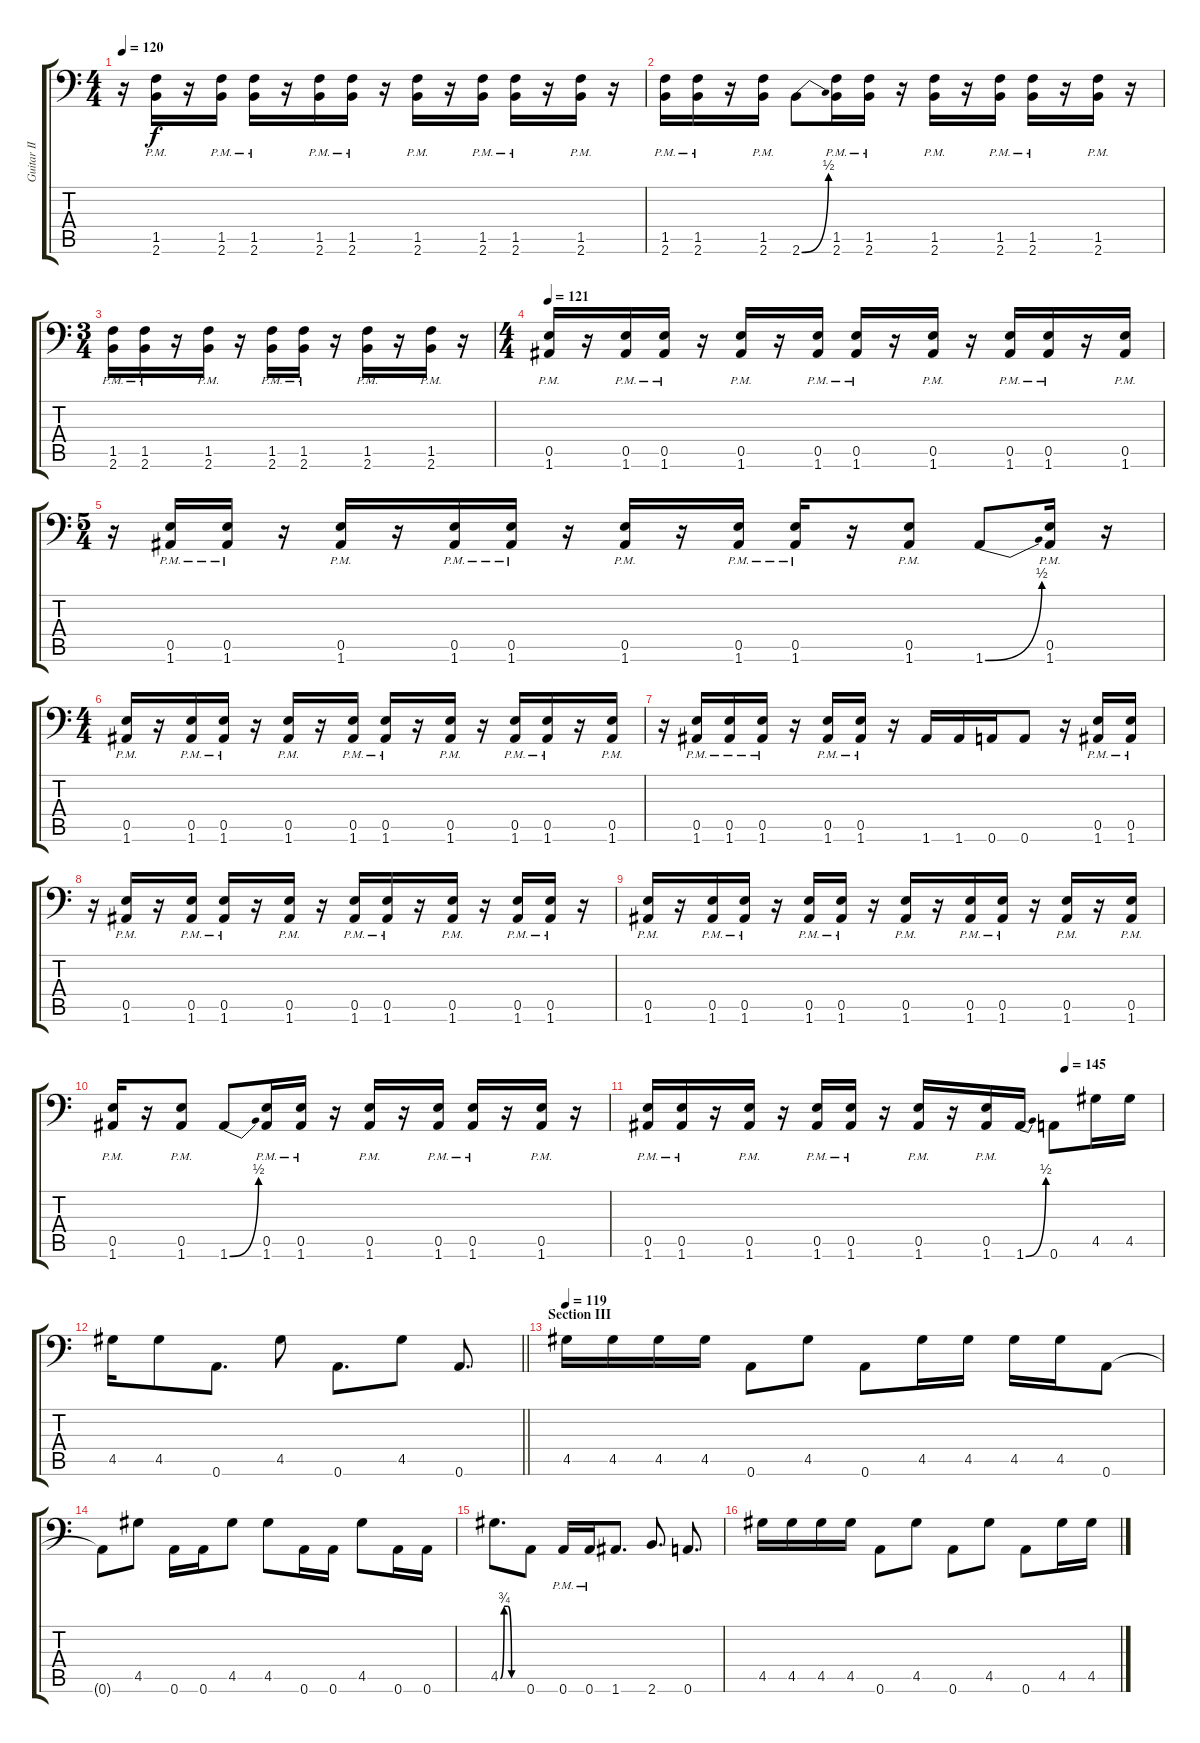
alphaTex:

\track ("Guitar II" "Guitar II") {instrument overdrivenguitar}
\staff {score tabs}
\tuning (B3 Gb3 D3 A2 E2 A1) {hide}
\ts (4 4)
\tempo 120
\clef f4
\ks c
r.16{dy f} (1.5{pm} 2.6{pm}).16 r.16 (1.5{pm} 2.6{pm}).16 (1.5{pm} 2.6{pm}).16 r.16 (1.5{pm} 2.6{pm}).16 (1.5{pm} 2.6{pm}).16 r.16 (1.5{pm} 2.6{pm}).16 r.16 (1.5{pm} 2.6{pm}).16 (1.5{pm} 2.6{pm}).16 r.16 (1.5{pm} 2.6{pm}).16 r.16 |
(1.5{pm} 2.6{pm}).16 (1.5{pm} 2.6{pm}).16 r.16 (1.5{pm} 2.6{pm}).16 2.6{be (bend 0 0 60 2)}.8 (1.5{pm} 2.6{pm}).16 (1.5{pm} 2.6{pm}).16 r.16 (1.5{pm} 2.6{pm}).16 r.16 (1.5{pm} 2.6{pm}).16 (1.5{pm} 2.6{pm}).16 r.16 (1.5{pm} 2.6{pm}).16 r.16 |
\ts (3 4)
(1.5{pm} 2.6{pm}).16 (1.5{pm} 2.6{pm}).16 r.16 (1.5{pm} 2.6{pm}).16 r.16 (1.5{pm} 2.6{pm}).16 (1.5{pm} 2.6{pm}).16 r.16 (1.5{pm} 2.6{pm}).16 r.16 (1.5{pm} 2.6{pm}).16 r.16 |
\ts (4 4)
\tempo 121
(0.5{pm} 1.6{pm}).16 r.16 (0.5{pm} 1.6{pm}).16 (0.5{pm} 1.6{pm}).16 r.16 (0.5{pm} 1.6{pm}).16 r.16 (0.5{pm} 1.6{pm}).16 (0.5{pm} 1.6{pm}).16 r.16 (0.5{pm} 1.6{pm}).16 r.16 (0.5{pm} 1.6{pm}).16 (0.5{pm} 1.6{pm}).16 r.16 (0.5{pm} 1.6{pm}).16 |
\ts (5 4)
r.16 (0.5{pm} 1.6{pm}).16 (0.5{pm} 1.6{pm}).16 r.16 (0.5{pm} 1.6{pm}).16 r.16 (0.5{pm} 1.6{pm}).16 (0.5{pm} 1.6{pm}).16 r.16 (0.5{pm} 1.6{pm}).16 r.16 (0.5{pm} 1.6{pm}).16 (0.5{pm} 1.6{pm}).16 r.16 (0.5{pm} 1.6{pm}).8 1.6{be (bend 0 0 60 2)}.8 (0.5{pm} 1.6{pm}).16 r.16 |
\ts (4 4)
(0.5{pm} 1.6{pm}).16 r.16 (0.5{pm} 1.6{pm}).16 (0.5{pm} 1.6{pm}).16 r.16 (0.5{pm} 1.6{pm}).16 r.16 (0.5{pm} 1.6{pm}).16 (0.5{pm} 1.6{pm}).16 r.16 (0.5{pm} 1.6{pm}).16 r.16 (0.5{pm} 1.6{pm}).16 (0.5{pm} 1.6{pm}).16 r.16 (0.5{pm} 1.6{pm}).16 |
r.16 (0.5{pm} 1.6{pm}).16 (0.5{pm} 1.6{pm}).16 (0.5{pm} 1.6{pm}).16 r.16 (0.5{pm} 1.6{pm}).16 (0.5{pm} 1.6{pm}).16 r.16 1.6.16 1.6.16 0.6.16 0.6.8 r.16 (0.5{pm} 1.6{pm}).16 (0.5{pm} 1.6{pm}).16 |
r.16 (0.5{pm} 1.6{pm}).16 r.16 (0.5{pm} 1.6{pm}).16 (0.5{pm} 1.6{pm}).16 r.16 (0.5{pm} 1.6{pm}).16 r.16 (0.5{pm} 1.6{pm}).16 (0.5{pm} 1.6{pm}).16 r.16 (0.5{pm} 1.6{pm}).16 r.16 (0.5{pm} 1.6{pm}).16 (0.5{pm} 1.6{pm}).16 r.16 |
(0.5{pm} 1.6{pm}).16 r.16 (0.5{pm} 1.6{pm}).16 (0.5{pm} 1.6{pm}).16 r.16 (0.5{pm} 1.6{pm}).16 (0.5{pm} 1.6{pm}).16 r.16 (0.5{pm} 1.6{pm}).16 r.16 (0.5{pm} 1.6{pm}).16 (0.5{pm} 1.6{pm}).16 r.16 (0.5{pm} 1.6{pm}).16 r.16 (0.5{pm} 1.6{pm}).16 |
(0.5{pm} 1.6{pm}).16 r.16 (0.5{pm} 1.6{pm}).8 1.6{be (bend 0 0 60 2)}.8 (0.5{pm} 1.6{pm}).16 (0.5{pm} 1.6{pm}).16 r.16 (0.5{pm} 1.6{pm}).16 r.16 (0.5{pm} 1.6{pm}).16 (0.5{pm} 1.6{pm}).16 r.16 (0.5{pm} 1.6{pm}).16 r.16 |
\tempo (145 0.8125)
(0.5{pm} 1.6{pm}).16 (0.5{pm} 1.6{pm}).16 r.16 (0.5{pm} 1.6{pm}).16 r.16 (0.5{pm} 1.6{pm}).16 (0.5{pm} 1.6{pm}).16 r.16 (0.5{pm} 1.6{pm}).16 r.16 (0.5{pm} 1.6{pm}).16 1.6{be (bend 0 0 60 2)}.16 0.6.8{volume 10} 4.5.16 4.5.16 |
\barLineRight lightlight
4.5.16 4.5.8 0.6.8{d} 4.5.8 0.6.8{d} 4.5.8 0.6.8{d} |
\section ("" "Section III")
\tempo 119
4.5.16{volume 16} 4.5.16 4.5.16 4.5.16 0.6.8 4.5.8 0.6.8 4.5.16 4.5.16 4.5.16 4.5.16 0.6.8 |
0.6{t}.8 4.5.8 0.6.16 0.6.16 4.5.8 4.5.8 0.6.16 0.6.16 4.5.8 0.6.16 0.6.16 |
4.5{be (custom 0 0 10 3 20 3 30 0 60 0)}.8{d} 0.6.8 0.6{pm}.16 0.6{pm}.16 1.6.8{d} 2.6.8{d} 0.6.8{d} |
4.5.16 4.5.16 4.5.16 4.5.16 0.6.8 4.5.8 0.6.8 4.5.8 0.6.8 4.5.16 4.5.16
